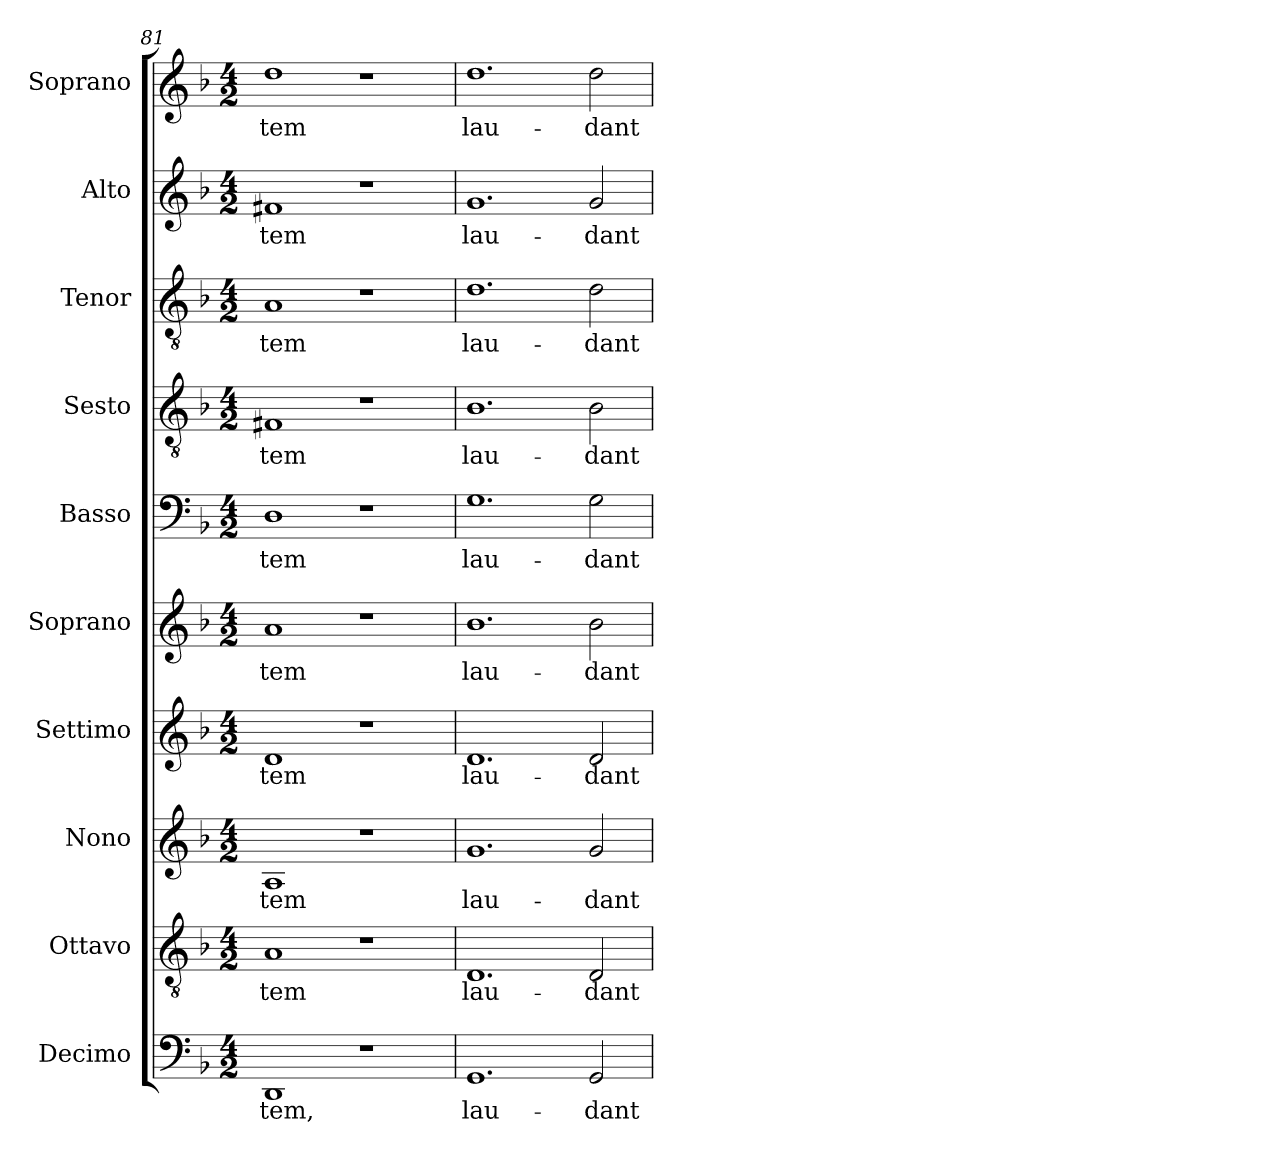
**kern	**text	**kern	**text	**kern	**text	**kern	**text	**kern	**text	**kern	**text	**kern	**text	**kern	**text	**kern	**text	**kern	**text
*part10	*part10	*part9	*part9	*part8	*part8	*part7	*part7	*part6	*part6	*part5	*part5	*part4	*part4	*part3	*part3	*part2	*part2	*part1	*part1
*staff10	*staff10	*staff9	*staff9	*staff8	*staff8	*staff7	*staff7	*staff6	*staff6	*staff5	*staff5	*staff4	*staff4	*staff3	*staff3	*staff2	*staff2	*staff1	*staff1
*I"Decimo	*	*I"Ottavo	*	*I"Nono	*	*I"Settimo	*	*I"Soprano	*	*I"Basso	*	*I"Sesto	*	*I"Tenor	*	*I"Alto	*	*I"Soprano	*
*I'Dc.	*	*I'Ot.	*	*I'N.	*	*I'St.	*	*I'S.	*	*I'B.	*	*I'Ss.	*	*I'T.	*	*I'A.	*	*I'S.	*
*clefF4	*	*clefGv2	*	*clefG2	*	*clefG2	*	*clefG2	*	*clefF4	*	*clefGv2	*	*clefGv2	*	*clefG2	*	*clefG2	*
*	*	*ITrd7c12	*	*	*	*	*	*	*	*	*	*ITrd7c12	*	*ITrd7c12	*	*	*	*	*
*k[b-]	*	*k[b-]	*	*k[b-]	*	*k[b-]	*	*k[b-]	*	*k[b-]	*	*k[b-]	*	*k[b-]	*	*k[b-]	*	*k[b-]	*
*F:	*	*F:	*	*F:	*	*F:	*	*F:	*	*F:	*	*F:	*	*F:	*	*F:	*	*F:	*
*M4/2	*	*M4/2	*	*M4/2	*	*M4/2	*	*M4/2	*	*M4/2	*	*M4/2	*	*M4/2	*	*M4/2	*	*M4/2	*
=81	=81	=81	=81	=81	=81	=81	=81	=81	=81	=81	=81	=81	=81	=81	=81	=81	=81	=81	=81
!	!LO:LY:b:color=#000000	!	!	!	!	!	!	!	!	!	!	!	!	!	!	!	!	!	!
!	!	!	!LO:LY:b:color=#000000	!	!	!	!	!	!	!	!	!	!	!	!	!	!	!	!
!	!	!	!	!	!LO:LY:b:color=#000000	!	!	!	!	!	!	!	!	!	!	!	!	!	!
!	!	!	!	!	!	!	!LO:LY:b:color=#000000	!	!	!	!	!	!	!	!	!	!	!	!
!	!	!	!	!	!	!	!	!	!LO:LY:b:color=#000000	!	!	!	!	!	!	!	!	!	!
!	!	!	!	!	!	!	!	!	!	!	!LO:LY:b:color=#000000	!	!	!	!	!	!	!	!
!	!	!	!	!	!	!	!	!	!	!	!	!	!LO:LY:b:color=#000000	!	!	!	!	!	!
!	!	!	!	!	!	!	!	!	!	!	!	!	!	!	!LO:LY:b:color=#000000	!	!	!	!
!	!	!	!	!	!	!	!	!	!	!	!	!	!	!	!	!	!LO:LY:b:color=#000000	!	!
!	!	!	!	!	!	!	!	!	!	!	!	!	!	!	!	!	!	!	!LO:LY:b:color=#000000
1DDi	-tem,	1AAi	-tem	1Ai	-tem	1di	-tem	1ai	-tem	1Di	-tem	1FF#Xi	-tem	1AAi	-tem	1f#Xi	-tem	1ddi	-tem
1r	.	1r	.	1r	.	1r	.	1r	.	1r	.	1r	.	1r	.	1r	.	1r	.
=82	=82	=82	=82	=82	=82	=82	=82	=82	=82	=82	=82	=82	=82	=82	=82	=82	=82	=82	=82
!	!LO:LY:b:color=#000000	!	!	!	!	!	!	!	!	!	!	!	!	!	!	!	!	!	!
!	!	!	!LO:LY:b:color=#000000	!	!	!	!	!	!	!	!	!	!	!	!	!	!	!	!
!	!	!	!	!	!LO:LY:b:color=#000000	!	!	!	!	!	!	!	!	!	!	!	!	!	!
!	!	!	!	!	!	!	!LO:LY:b:color=#000000	!	!	!	!	!	!	!	!	!	!	!	!
!	!	!	!	!	!	!	!	!	!LO:LY:b:color=#000000	!	!	!	!	!	!	!	!	!	!
!	!	!	!	!	!	!	!	!	!	!	!LO:LY:b:color=#000000	!	!	!	!	!	!	!	!
!	!	!	!	!	!	!	!	!	!	!	!	!	!LO:LY:b:color=#000000	!	!	!	!	!	!
!	!	!	!	!	!	!	!	!	!	!	!	!	!	!	!LO:LY:b:color=#000000	!	!	!	!
!	!	!	!	!	!	!	!	!	!	!	!	!	!	!	!	!	!LO:LY:b:color=#000000	!	!
!	!	!	!	!	!	!	!	!	!	!	!	!	!	!	!	!	!	!	!LO:LY:b:color=#000000
1.GGi	lau-	1.DDi	lau-	1.gi	lau-	1.di	lau-	1.b-i	lau-	1.Gi	lau-	1.BB-i	lau-	1.Di	lau-	1.gi	lau-	1.ddi	lau-
!	!LO:LY:b:color=#000000	!	!	!	!	!	!	!	!	!	!	!	!	!	!	!	!	!	!
!	!	!	!LO:LY:b:color=#000000	!	!	!	!	!	!	!	!	!	!	!	!	!	!	!	!
!	!	!	!	!	!LO:LY:b:color=#000000	!	!	!	!	!	!	!	!	!	!	!	!	!	!
!	!	!	!	!	!	!	!LO:LY:b:color=#000000	!	!	!	!	!	!	!	!	!	!	!	!
!	!	!	!	!	!	!	!	!	!LO:LY:b:color=#000000	!	!	!	!	!	!	!	!	!	!
!	!	!	!	!	!	!	!	!	!	!	!LO:LY:b:color=#000000	!	!	!	!	!	!	!	!
!	!	!	!	!	!	!	!	!	!	!	!	!	!LO:LY:b:color=#000000	!	!	!	!	!	!
!	!	!	!	!	!	!	!	!	!	!	!	!	!	!	!LO:LY:b:color=#000000	!	!	!	!
!	!	!	!	!	!	!	!	!	!	!	!	!	!	!	!	!	!LO:LY:b:color=#000000	!	!
!	!	!	!	!	!	!	!	!	!	!	!	!	!	!	!	!	!	!	!LO:LY:b:color=#000000
2GGi/	-dant	2DDi/	-dant	2gi/	-dant	2di/	-dant	2b-i\	-dant	2Gi\	-dant	2BB-i\	-dant	2Di\	-dant	2gi/	-dant	2ddi\	-dant
=	=	=	=	=	=	=	=	=	=	=	=	=	=	=	=	=	=	=	=
*-	*-	*-	*-	*-	*-	*-	*-	*-	*-	*-	*-	*-	*-	*-	*-	*-	*-	*-	*-
